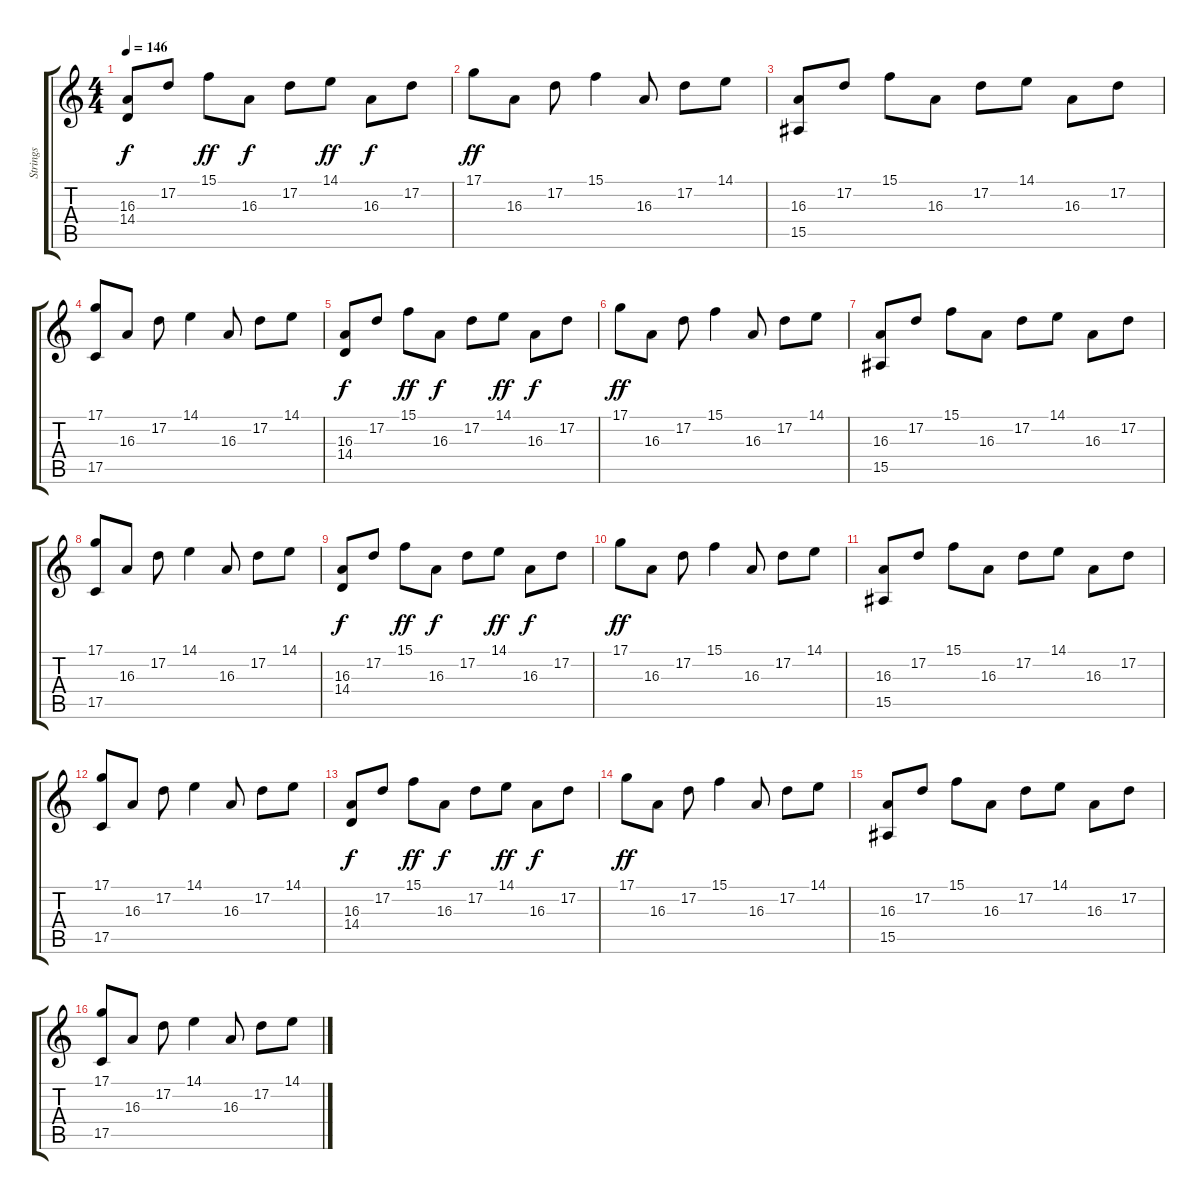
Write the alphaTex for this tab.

\track ("Strings" "Strings") {instrument stringensemble1}
\staff {score tabs}
\tuning (D4 A3 F3 C3 G2 D2) {hide}
\ts (4 4)
\tempo 146
\tempo 115
\tempo 146
\clef g2
\ks c
(16.3 14.4).8{dy f instrument stringensemble1} 17.2.8 15.1.8{dy ff} 16.3.8{dy f} 17.2.8 14.1.8{dy ff} 16.3.8{dy f} 17.2.8 |
17.1.8{dy ff} 16.3.8 17.2.8 15.1.4 16.3.8 17.2.8 14.1.8 |
(16.3 15.5).8 17.2.8 15.1.8 16.3.8 17.2.8 14.1.8 16.3.8 17.2.8 |
(17.1 17.5).8 16.3.8 17.2.8 14.1.4 16.3.8 17.2.8 14.1.8 |
(16.3 14.4).8{dy f} 17.2.8 15.1.8{dy ff} 16.3.8{dy f} 17.2.8 14.1.8{dy ff} 16.3.8{dy f} 17.2.8 |
17.1.8{dy ff} 16.3.8 17.2.8 15.1.4 16.3.8 17.2.8 14.1.8 |
(16.3 15.5).8 17.2.8 15.1.8 16.3.8 17.2.8 14.1.8 16.3.8 17.2.8 |
(17.1 17.5).8 16.3.8 17.2.8 14.1.4 16.3.8 17.2.8 14.1.8 |
(16.3 14.4).8{dy f} 17.2.8 15.1.8{dy ff} 16.3.8{dy f} 17.2.8 14.1.8{dy ff} 16.3.8{dy f} 17.2.8 |
17.1.8{dy ff} 16.3.8 17.2.8 15.1.4 16.3.8 17.2.8 14.1.8 |
(16.3 15.5).8 17.2.8 15.1.8 16.3.8 17.2.8 14.1.8 16.3.8 17.2.8 |
(17.1 17.5).8 16.3.8 17.2.8 14.1.4 16.3.8 17.2.8 14.1.8 |
(16.3 14.4).8{dy f} 17.2.8 15.1.8{dy ff} 16.3.8{dy f} 17.2.8 14.1.8{dy ff} 16.3.8{dy f} 17.2.8 |
17.1.8{dy ff} 16.3.8 17.2.8 15.1.4 16.3.8 17.2.8 14.1.8 |
(16.3 15.5).8 17.2.8 15.1.8 16.3.8 17.2.8 14.1.8 16.3.8 17.2.8 |
(17.1 17.5).8 16.3.8 17.2.8 14.1.4 16.3.8 17.2.8 14.1.8
